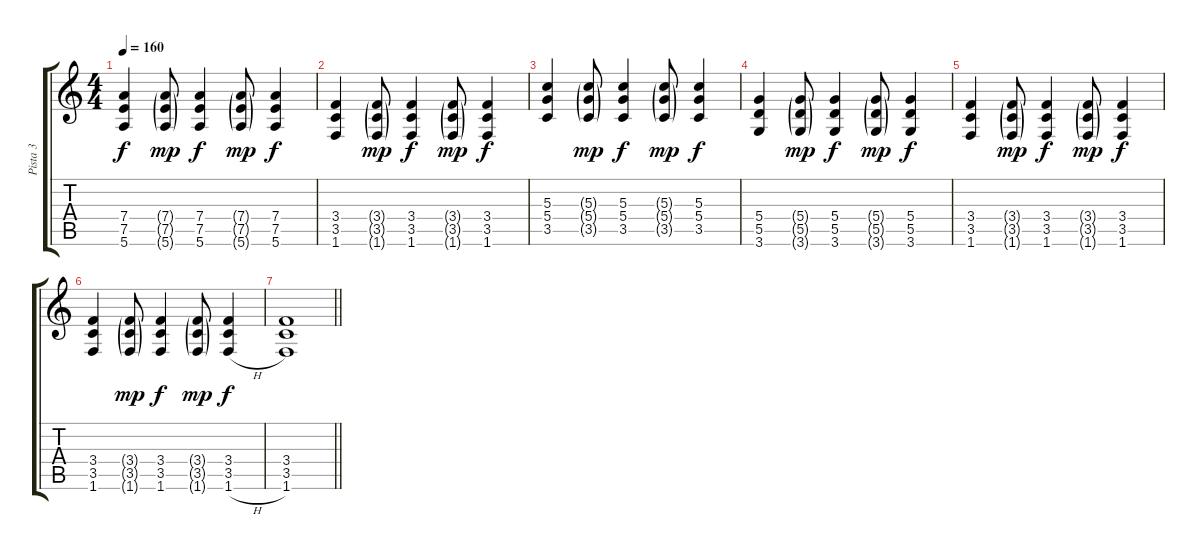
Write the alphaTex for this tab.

\track ("Pista 3" "Pista 3") {instrument distortionguitar}
\staff {score tabs}
\tuning (E4 B3 G3 D3 A2 E2) {hide}
\ts (4 4)
\tempo 160
\clef g2
\ks c
(7.4 7.5 5.6).4{dy f} (7.4{g} 7.5{g} 5.6{g}).8{dy mp} (7.4 7.5 5.6).4{dy f} (7.4{g} 7.5{g} 5.6{g}).8{dy mp} (7.4 7.5 5.6).4{dy f} |
(3.4 3.5 1.6).4 (3.4{g} 3.5{g} 1.6{g}).8{dy mp} (3.4 3.5 1.6).4{dy f} (3.4{g} 3.5{g} 1.6{g}).8{dy mp} (3.4 3.5 1.6).4{dy f} |
(5.3 5.4 3.5).4 (5.3{g} 5.4{g} 3.5{g}).8{dy mp} (5.3 5.4 3.5).4{dy f} (5.3{g} 5.4{g} 3.5{g}).8{dy mp} (5.3 5.4 3.5).4{dy f} |
(5.4 5.5 3.6).4 (5.4{g} 5.5{g} 3.6{g}).8{dy mp} (5.4 5.5 3.6).4{dy f} (5.4{g} 5.5{g} 3.6{g}).8{dy mp} (5.4 5.5 3.6).4{dy f} |
(3.4 3.5 1.6).4 (3.4{g} 3.5{g} 1.6{g}).8{dy mp} (3.4 3.5 1.6).4{dy f} (3.4{g} 3.5{g} 1.6{g}).8{dy mp} (3.4 3.5 1.6).4{dy f} |
(3.4 3.5 1.6).4 (3.4{g} 3.5{g} 1.6{g}).8{dy mp} (3.4 3.5 1.6).4{dy f} (3.4{g} 3.5{g} 1.6{g}).8{dy mp} (3.4 3.5 1.6{h}).4{dy f} |
\barLineRight lightlight
(3.4 3.5 1.6).1
